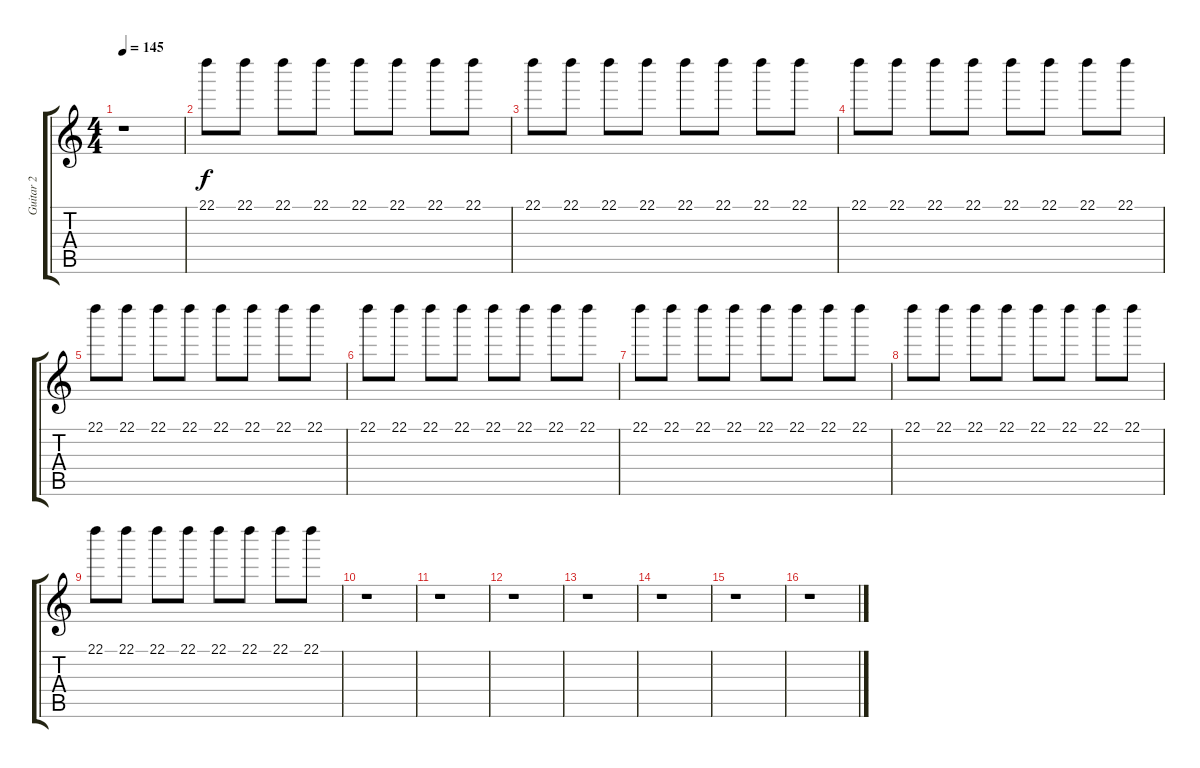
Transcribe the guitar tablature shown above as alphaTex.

\track ("Guitar 2" "Guitar 2") {instrument distortionguitar}
\staff {score tabs}
\tuning (E4 B3 G3 D3 A2 E2) {hide}
\ts (4 4)
\tempo 145
\clef g2
\ks c
r.1{dy f instrument distortionguitar} |
22.1.8 22.1.8 22.1.8 22.1.8 22.1.8 22.1.8 22.1.8 22.1.8 |
22.1.8 22.1.8 22.1.8 22.1.8 22.1.8 22.1.8 22.1.8 22.1.8 |
22.1.8 22.1.8 22.1.8 22.1.8 22.1.8 22.1.8 22.1.8 22.1.8 |
22.1.8 22.1.8 22.1.8 22.1.8 22.1.8 22.1.8 22.1.8 22.1.8 |
22.1.8 22.1.8 22.1.8 22.1.8 22.1.8 22.1.8 22.1.8 22.1.8 |
22.1.8 22.1.8 22.1.8 22.1.8 22.1.8 22.1.8 22.1.8 22.1.8 |
22.1.8 22.1.8 22.1.8 22.1.8 22.1.8 22.1.8 22.1.8 22.1.8 |
22.1.8 22.1.8 22.1.8 22.1.8 22.1.8 22.1.8 22.1.8 22.1.8 |
r.1 |
r.1 |
r.1 |
r.1 |
r.1 |
r.1 |
r.1
